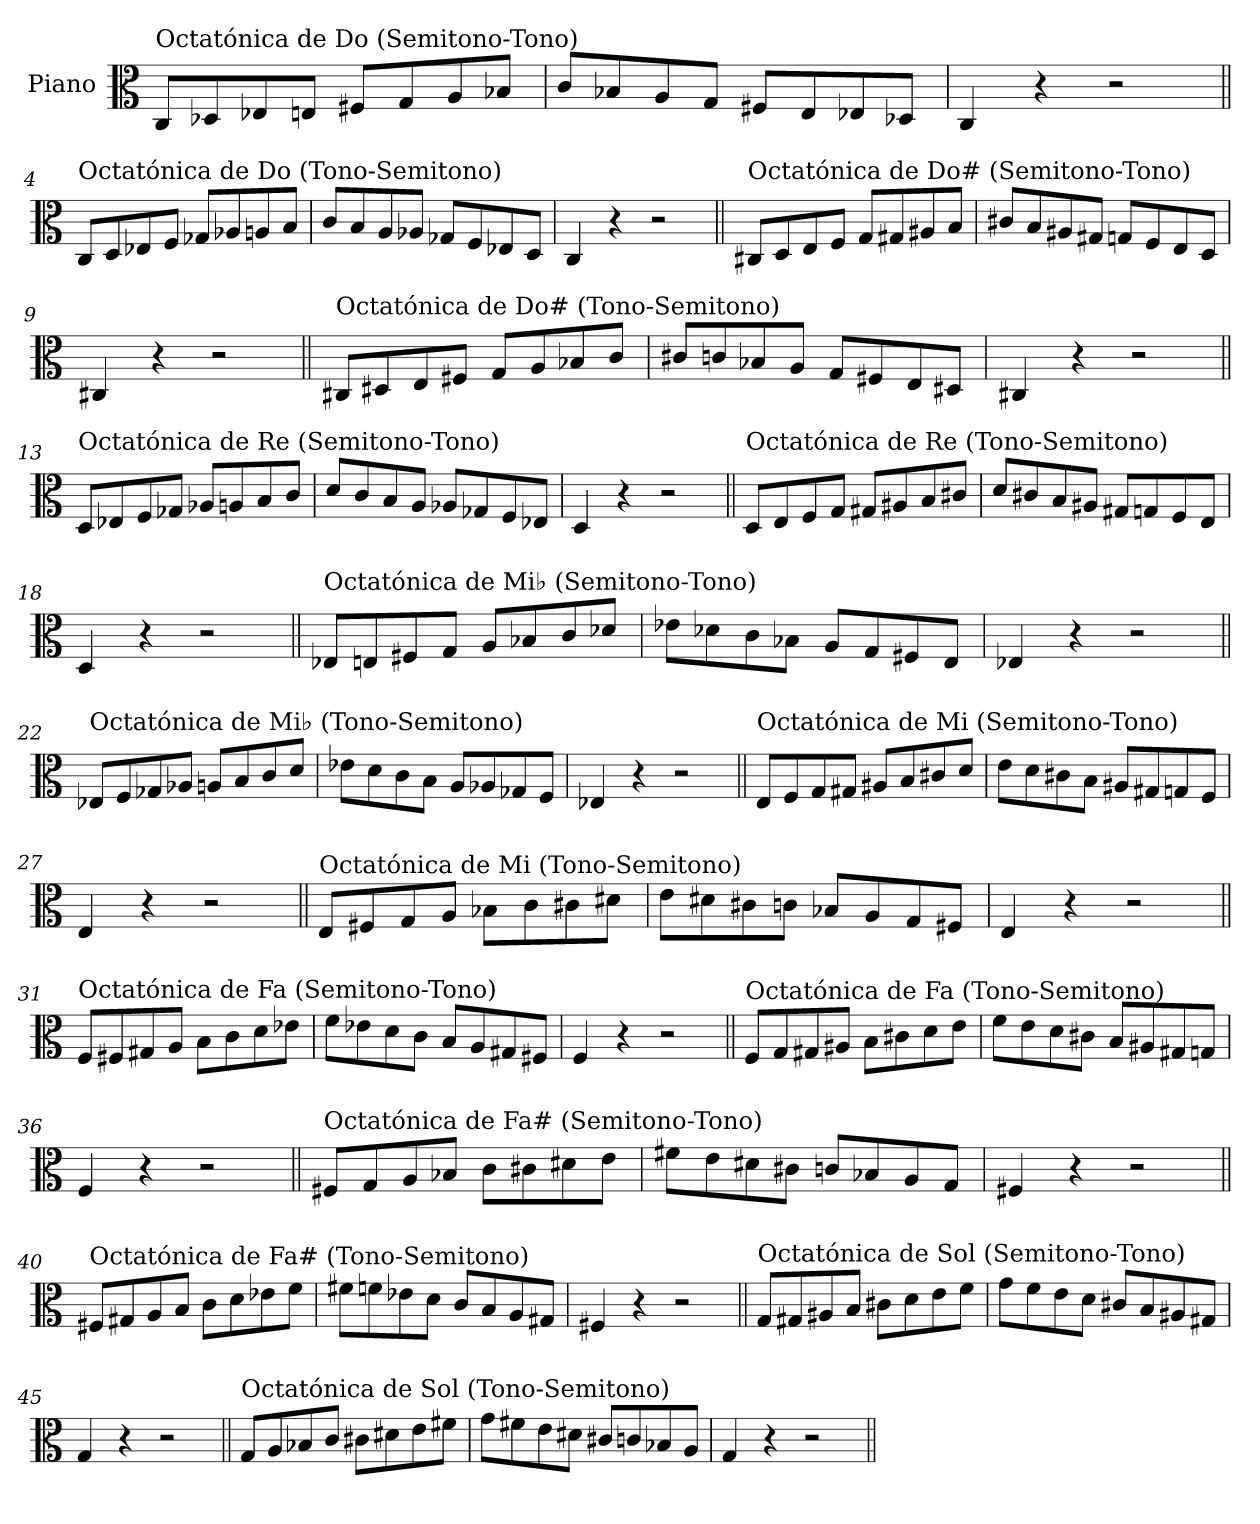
**kern
*part1
*staff1
*I"Piano
*I'Pno.
*clefC3
*k[]
=1
!LO:TX:a:t=Octatónica de Do (Semitono-Tono)
8C/L
8D-X/
8E-X/
8En/J
8F#X/L
8G/
8A/
8B-X/J
=2
8c/L
8B-X/
8A/
8G/J
8F#X/L
8E/
8E-X/
8D-X/J
=3
4C/
4r
2r
=4||
!LO:TX:a:t=Octatónica de Do (Tono-Semitono)
8C/L
8D/
8E-X/
8F/J
8G-X/L
8A-X/
8An/
8B/J
=5
8c/L
8B/
8A/
8A-X/J
8G-X/L
8F/
8E-X/
8D/J
=6
4C/
4r
2r
!!LO:LB:g=z
=7||
!LO:TX:a:t=Octatónica de Do# (Semitono-Tono)
8C#X/L
8D/
8E/
8F/J
8G/L
8G#X/
8A#X/
8B/J
=8
8c#X/L
8B/
8A#X/
8G#X/J
8Gn/L
8F/
8E/
8D/J
=9
4C#X/
4r
2r
=10||
!LO:TX:a:t=Octatónica de Do# (Tono-Semitono)
8C#X/L
8D#X/
8E/
8F#X/J
8G/L
8A/
8B-X/
8c/J
=11
8c#X/L
8cn/
8B-X/
8A/J
8G/L
8F#X/
8E/
8D#X/J
=12
4C#X/
4r
2r
!!LO:LB:g=z
=13||
!LO:TX:a:t=Octatónica de Re (Semitono-Tono)
8D/L
8E-X/
8F/
8G-X/J
8A-X/L
8An/
8B/
8c/J
=14
8d/L
8c/
8B/
8A/J
8A-X/L
8G-X/
8F/
8E-X/J
=15
4D/
4r
2r
=16||
!LO:TX:a:t=Octatónica de Re (Tono-Semitono)
8D/L
8E/
8F/
8G/J
8G#X/L
8A#X/
8B/
8c#X/J
=17
8d/L
8c#X/
8B/
8A#X/J
8G#X/L
8Gn/
8F/
8E/J
=18
4D/
4r
2r
!!LO:LB:g=z
=19||
!LO:TX:a:t=Octatónica de Mi♭ (Semitono-Tono)
8E-X/L
8En/
8F#X/
8G/J
8A/L
8B-X/
8c/
8d-X/J
=20
8e-X\L
8d-X\
8c\
8B-X\J
8A/L
8G/
8F#X/
8E/J
=21
4E-X/
4r
2r
=22||
!LO:TX:a:t=Octatónica de Mi♭ (Tono-Semitono)
8E-X/L
8F/
8G-X/
8A-X/J
8An/L
8B/
8c/
8d/J
=23
8e-X\L
8d\
8c\
8B\J
8A/L
8A-X/
8G-X/
8F/J
=24
4E-X/
4r
2r
!!LO:LB:g=z
=25||
!LO:TX:a:t=Octatónica de Mi (Semitono-Tono)
8E/L
8F/
8G/
8G#X/J
8A#X/L
8B/
8c#X/
8d/J
=26
8e\L
8d\
8c#X\
8B\J
8A#X/L
8G#X/
8Gn/
8F/J
=27
4E/
4r
2r
=28||
!LO:TX:a:t=Octatónica de Mi (Tono-Semitono)
8E/L
8F#X/
8G/
8A/J
8B-X\L
8c\
8c#X\
8d#X\J
=29
8e\L
8d#X\
8c#X\
8cn\J
8B-X/L
8A/
8G/
8F#X/J
=30
4E/
4r
2r
!!LO:LB:g=z
=31||
!LO:TX:a:t=Octatónica de Fa (Semitono-Tono)
8F/L
8F#X/
8G#X/
8A/J
8B\L
8c\
8d\
8e-X\J
=32
8f\L
8e-X\
8d\
8c\J
8B/L
8A/
8G#X/
8F#X/J
=33
4F/
4r
2r
=34||
!LO:TX:a:t=Octatónica de Fa (Tono-Semitono)
8F/L
8G/
8G#X/
8A#X/J
8B\L
8c#X\
8d\
8e\J
=35
8f\L
8e\
8d\
8c#X\J
8B/L
8A#X/
8G#X/
8Gn/J
=36
4F/
4r
2r
!!LO:PB:g=z
=37||
!LO:TX:a:t=Octatónica de Fa# (Semitono-Tono)
8F#X/L
8G/
8A/
8B-X/J
8c\L
8c#X\
8d#X\
8e\J
=38
8f#X\L
8e\
8d#X\
8c#X\J
8cn/L
8B-X/
8A/
8G/J
=39
4F#X/
4r
2r
=40||
!LO:TX:a:t=Octatónica de Fa# (Tono-Semitono)
8F#X/L
8G#X/
8A/
8B/J
8c\L
8d\
8e-X\
8f\J
=41
8f#X\L
8fn\
8e-X\
8d\J
8c/L
8B/
8A/
8G#X/J
=42
4F#X/
4r
2r
!!LO:LB:g=z
=43||
!LO:TX:a:t=Octatónica de Sol (Semitono-Tono)
8G/L
8G#X/
8A#X/
8B/J
8c#X\L
8d\
8e\
8f\J
=44
8g\L
8f\
8e\
8d\J
8c#X/L
8B/
8A#X/
8G#X/J
=45
4G/
4r
2r
=46||
!LO:TX:a:t=Octatónica de Sol (Tono-Semitono)
8G/L
8A/
8B-X/
8c/J
8c#X\L
8d#X\
8e\
8f#X\J
=47
8g\L
8f#X\
8e\
8d#X\J
8c#X/L
8cn/
8B-X/
8A/J
=48
4G/
4r
2r
=||
*-
